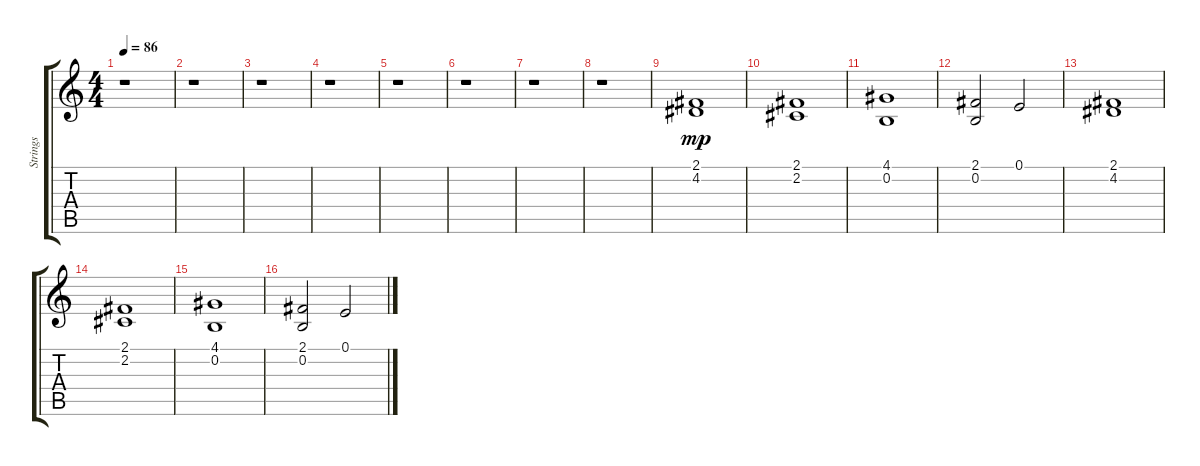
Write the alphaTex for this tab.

\track ("Strings" "Strings") {instrument stringensemble1}
\staff {score tabs}
\tuning (E4 B3 G3 D3 A2 E2) {hide}
\ts (4 4)
\tempo 86
\clef g2
\ks c
r.1{dy mp instrument stringensemble1} |
r.1 |
r.1 |
r.1 |
r.1 |
r.1 |
r.1 |
r.1 |
(2.1 4.2).1 |
(2.1 2.2).1 |
(4.1 0.2).1 |
(2.1 0.2).2 0.1.2 |
(2.1 4.2).1 |
(2.1 2.2).1 |
(4.1 0.2).1 |
(2.1 0.2).2 0.1.2
